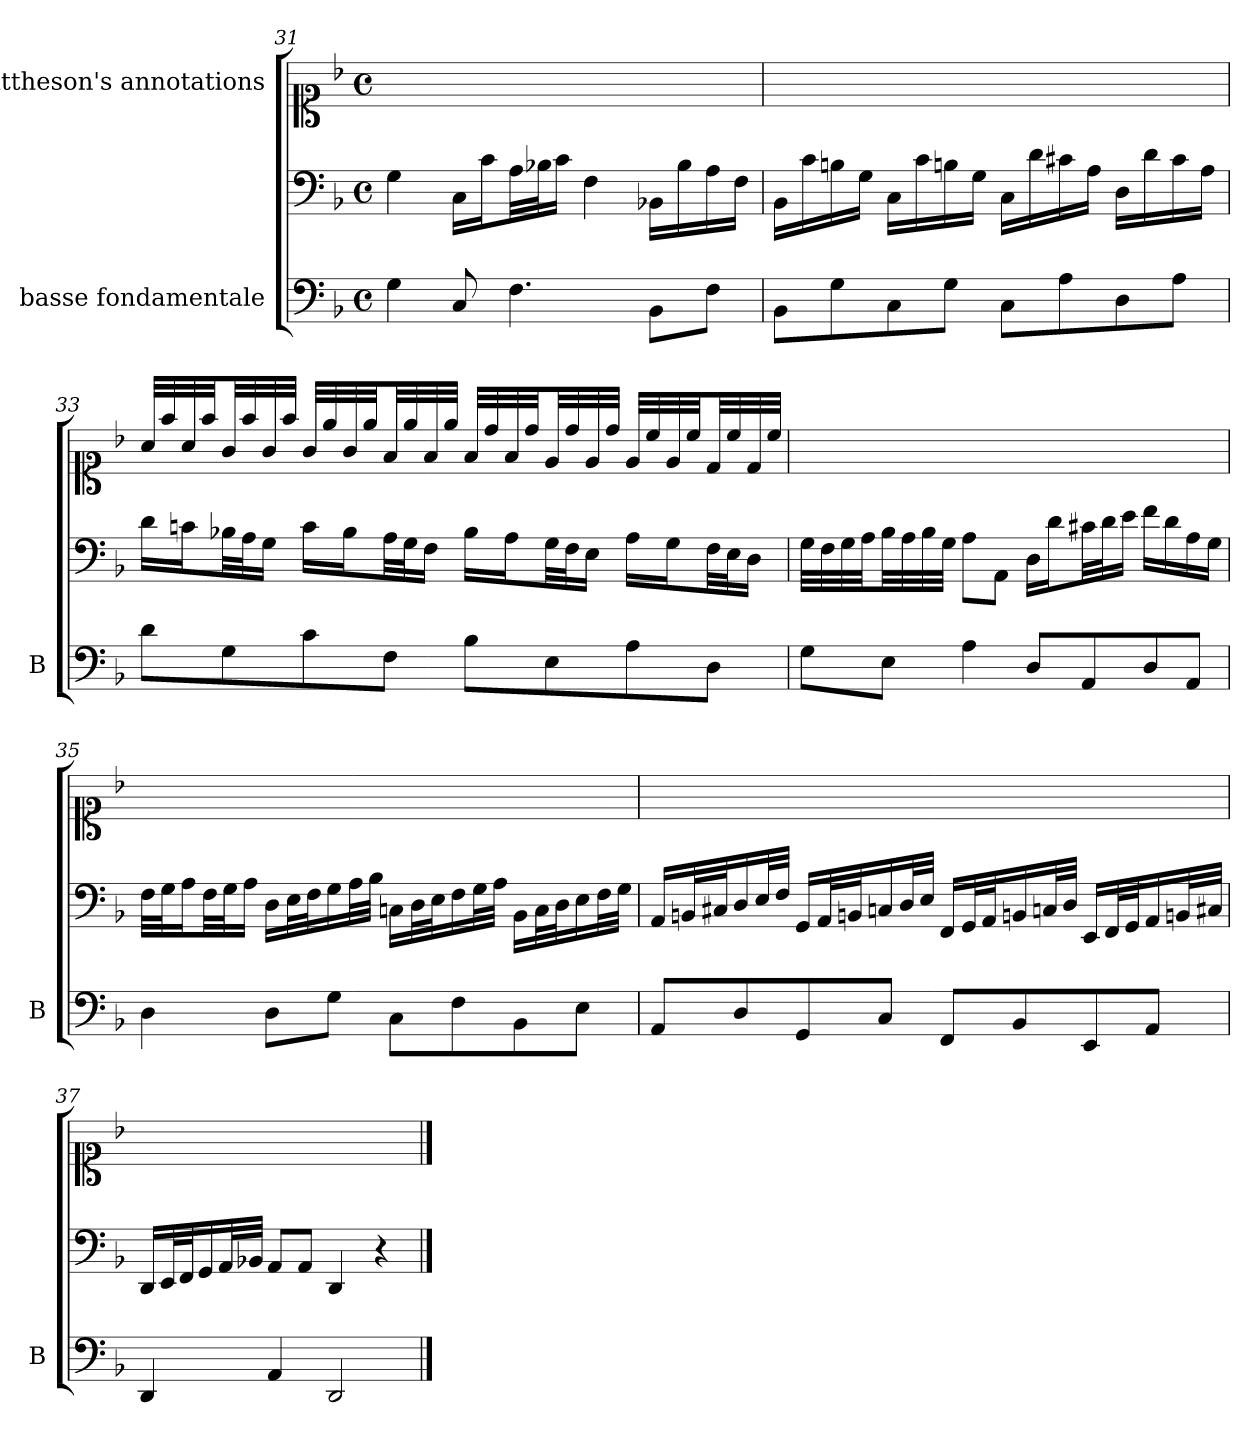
**kern	**kern	**kern
*part3	*part2	*part1
*staff3	*staff2	*staff1
*I"basse fondamentale	*	*I"Mattheson's annotations
*I'B	*	*
*clefF4	*clefF4	*clefC1
*k[b-]	*k[b-]	*k[b-]
*F:	*F:	*F:
*M4/4	*M4/4	*M4/4
*met(c)	*met(c)	*met(c)
=31	=31	=31
4G\	4G\	1ryy
8C/	16C\LL	.
.	16c\J	.
4.F\	32A\LL	.
.	32B-X\J	.
.	16c\JJ	.
.	4F\	.
8BB-\L	16BB-X\LL	.
.	16B-\	.
8F\J	16A\	.
.	16F\JJ	.
=32	=32	=32
8BB-\L	16BB-\LL	1ryy
.	16c\	.
8G\	16Bn\	.
.	16G\JJ	.
8C\	16C\LL	.
.	16c\	.
8G\J	16Bn\	.
.	16G\JJ	.
8C\L	16C\LL	.
.	16d\	.
8A\	16c#X\	.
.	16A\JJ	.
8D\	16D\LL	.
.	16d\	.
8A\J	16c#\	.
.	16A\JJ	.
=33	=33	=33
8d\L	16d\LL	32a/LLL
.	.	32ff\
.	16cn\J	32a/
.	.	32ff\JJ
8G\	32B-X\LL	32g/LL
.	32A\J	32ff\
.	16G\JJ	32g/
.	.	32ff\JJJ
8c\	16c\LL	32g/LLL
.	.	32ee\
.	16B-\J	32g/
.	.	32ee\JJ
8F\J	32A\LL	32f/LL
.	32G\J	32ee\
.	16F\JJ	32f/
.	.	32ee\JJJ
8B-\L	16B-\LL	32f/LLL
.	.	32dd\
.	16A\J	32f/
.	.	32dd\JJ
8E\	32G\LL	32e/LL
.	32F\J	32dd\
.	16E\JJ	32e/
.	.	32dd\JJJ
8A\	16A\LL	32e/LLL
.	.	32cc\
.	16G\J	32e/
.	.	32cc\JJ
8D\J	32F\LL	32d/LL
.	32E\J	32cc\
.	16D\JJ	32d/
.	.	32cc\JJJ
=34	=34	=34
8G\L	32G\LLL	1ryy
.	32F\	.
.	32G\	.
.	32A\JJ	.
8E\J	32B-\LL	.
.	32A\	.
.	32B-\	.
.	32G\JJJ	.
4A\	8A\L	.
.	8AA\J	.
8D/L	16D\LL	.
.	16d\J	.
8AA/	32c#X\LL	.
.	32d\J	.
.	16e\JJ	.
8D/	16f\LL	.
.	16d\	.
8AA/J	16A\	.
.	16G\JJ	.
=35	=35	=35
4D\	32F\LLL	1ryy
.	32G\J	.
.	16A\J	.
.	32F\LL	.
.	32G\J	.
.	16A\JJ	.
8D\L	16D\LL	.
.	32E\L	.
.	32F\J	.
8G\J	16G\	.
.	32A\L	.
.	32B-\JJJ	.
8C\L	16Cn\LL	.
.	32D\L	.
.	32E\J	.
8F\	16F\	.
.	32G\L	.
.	32A\JJJ	.
8BB-\	16BB-\LL	.
.	32C\L	.
.	32D\J	.
8E\J	16E\	.
.	32F\L	.
.	32G\JJJ	.
=36	=36	=36
8AA/L	16AA/LL	1ryy
.	32BBn/L	.
.	32C#X/J	.
8D/	16D/	.
.	32E/L	.
.	32F/JJJ	.
8GG/	16GG/LL	.
.	32AA/L	.
.	32BBn/J	.
8C/J	16Cn/	.
.	32D/L	.
.	32E/JJJ	.
8FF/L	16FF/LL	.
.	32GG/L	.
.	32AA/J	.
8BB-/	16BBn/	.
.	32Cn/L	.
.	32D/JJJ	.
8EE/	16EE/LL	.
.	32FF/L	.
.	32GG/J	.
8AA/J	16AA/	.
.	32BBn/L	.
.	32C#X/JJJ	.
=37	=37	=37
4DD/	16DD/LL	1ryy
.	32EE/L	.
.	32FF/J	.
.	16GG/	.
.	32AA/L	.
.	32BB-X/JJJ	.
4AA/	8AA/L	.
.	8AA/J	.
2DD/	4DD/	.
.	4r	.
==	==	==
*-	*-	*-
